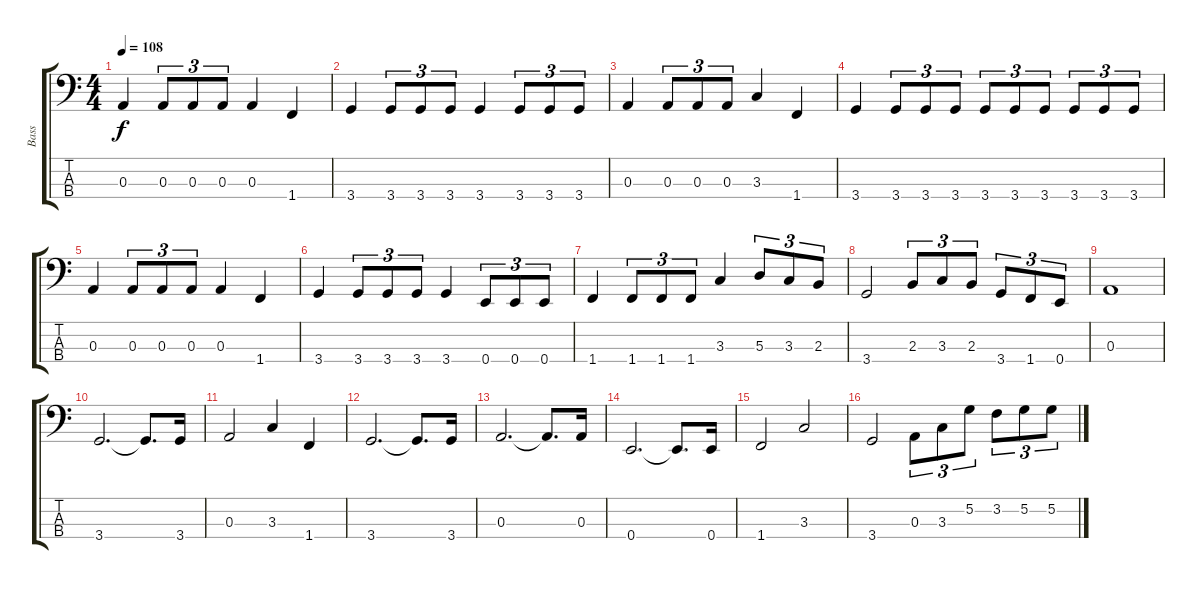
\track ("Bass" "Bass") {instrument electricbassfinger}
\staff {score tabs}
\tuning (G2 D2 A1 E1) {hide}
\ts (4 4)
\tempo 108
\clef f4
\ks c
0.3.4{dy f} 0.3.8{tu (3 2)} 0.3.8{tu (3 2)} 0.3.8{tu (3 2)} 0.3.4 1.4.4 |
3.4.4 3.4.8{tu (3 2)} 3.4.8{tu (3 2)} 3.4.8{tu (3 2)} 3.4.4 3.4.8{tu (3 2)} 3.4.8{tu (3 2)} 3.4.8{tu (3 2)} |
0.3.4 0.3.8{tu (3 2)} 0.3.8{tu (3 2)} 0.3.8{tu (3 2)} 3.3.4 1.4.4 |
3.4.4 3.4.8{tu (3 2)} 3.4.8{tu (3 2)} 3.4.8{tu (3 2)} 3.4.8{tu (3 2)} 3.4.8{tu (3 2)} 3.4.8{tu (3 2)} 3.4.8{tu (3 2)} 3.4.8{tu (3 2)} 3.4.8{tu (3 2)} |
0.3.4 0.3.8{tu (3 2)} 0.3.8{tu (3 2)} 0.3.8{tu (3 2)} 0.3.4 1.4.4 |
3.4.4 3.4.8{tu (3 2)} 3.4.8{tu (3 2)} 3.4.8{tu (3 2)} 3.4.4 0.4.8{tu (3 2)} 0.4.8{tu (3 2)} 0.4.8{tu (3 2)} |
1.4.4 1.4.8{tu (3 2)} 1.4.8{tu (3 2)} 1.4.8{tu (3 2)} 3.3.4 5.3.8{tu (3 2)} 3.3.8{tu (3 2)} 2.3.8{tu (3 2)} |
3.4.2 2.3.8{tu (3 2)} 3.3.8{tu (3 2)} 2.3.8{tu (3 2)} 3.4.8{tu (3 2)} 1.4.8{tu (3 2)} 0.4.8{tu (3 2)} |
0.3.1 |
3.4.2{d} 3.4{t}.8{d} 3.4.16 |
0.3.2 3.3.4 1.4.4 |
3.4.2{d} 3.4{t}.8{d} 3.4.16 |
0.3.2{d} 0.3{t}.8{d} 0.3.16 |
0.4.2{d} 0.4{t}.8{d} 0.4.16 |
1.4.2 3.3.2 |
3.4.2 0.3.8{tu (3 2)} 3.3.8{tu (3 2)} 5.2.8{tu (3 2)} 3.2.8{tu (3 2)} 5.2.8{tu (3 2)} 5.2.8{tu (3 2)}
